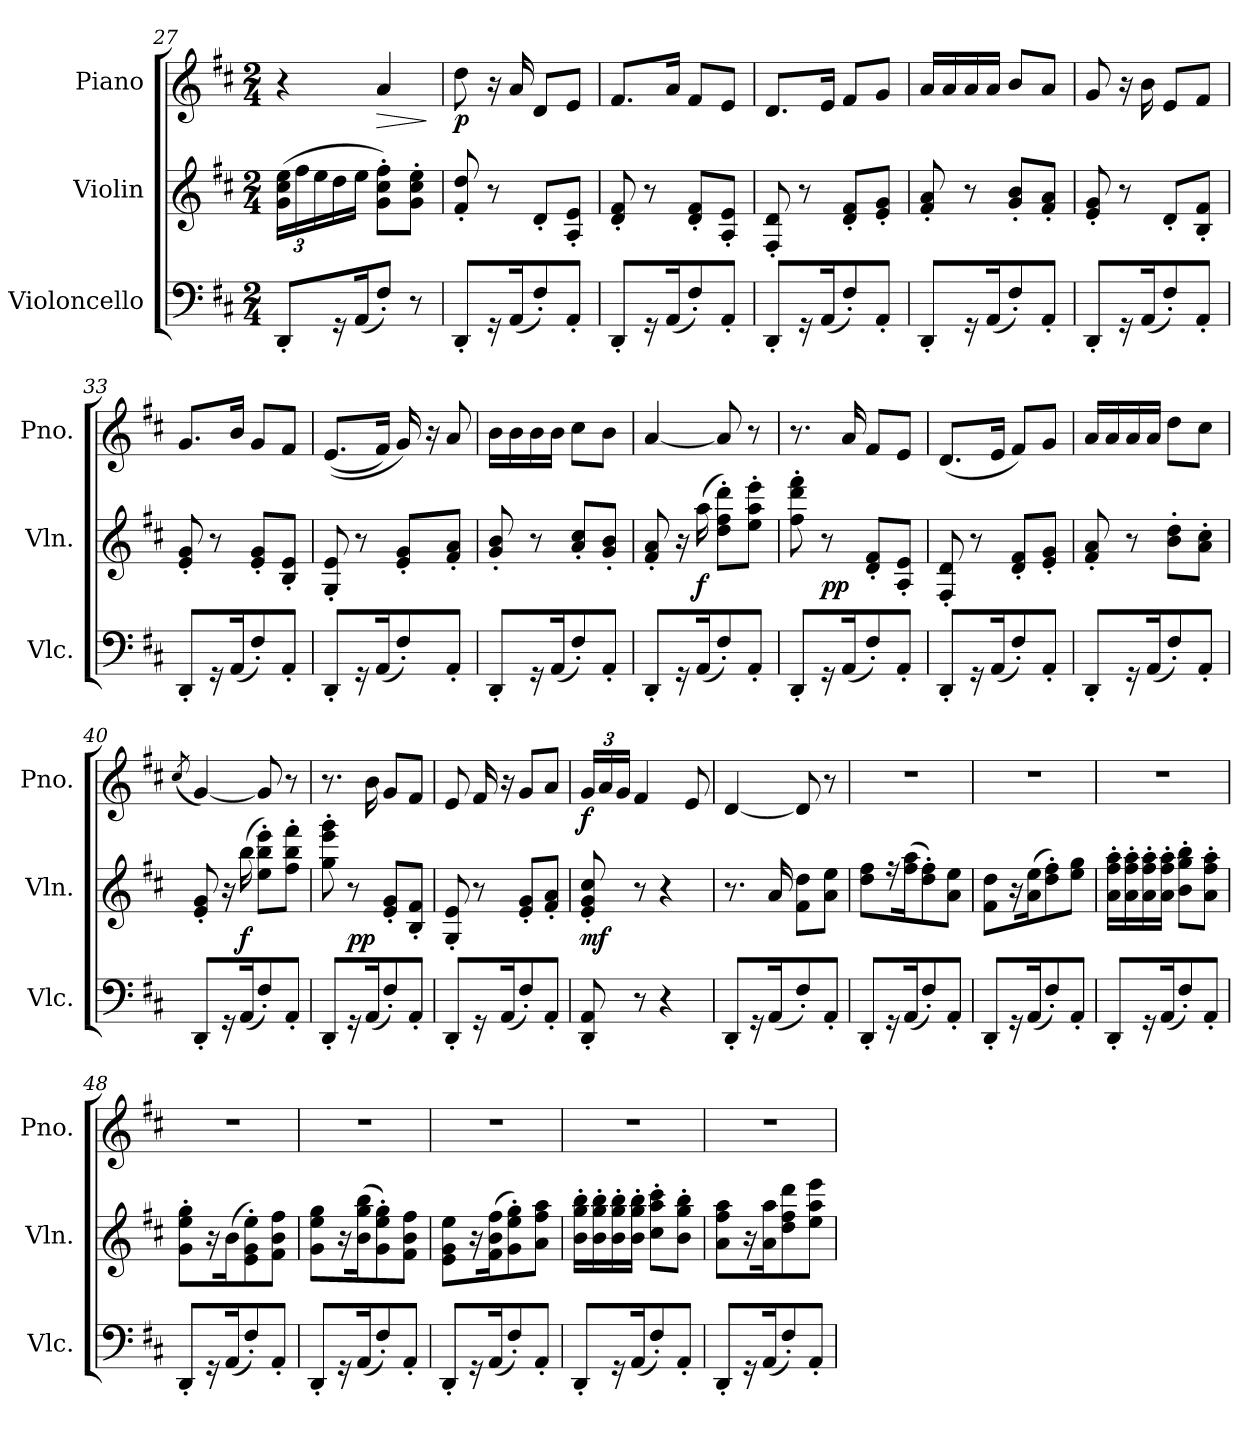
**kern	**kern	**dynam	**kern	**dynam
*part3	*part2	*part2	*part1	*part1
*staff3	*staff2	*staff2	*staff1	*staff1
*I"Violoncello	*I"Violin	*	*I"Piano	*
*I'Vlc.	*I'Vln.	*	*I'Pno.	*
!!LO:LB:g=z
*clefF4	*clefG2	*	*clefG2	*
*k[f#c#]	*k[f#c#]	*	*k[f#c#]	*
*M2/4	*M2/4	*	*M2/4	*
*	*Xbrackettup	*	*	*
=27	=27	=27	=27	=27
8DD'/L	(24g\ 24cc#\ 24ee\LL	.	4r	.
.	24ff#\	.	.	.
.	24ee\	.	.	.
16r	16dd\	.	.	.
(16AA/K	16ee\JJ	.	.	.
!	!	!	!	!LO:HP:b
8F#'/J)	8g\' 8cc#\' 8ff#\'L)	.	4a/	>
8r	8g\' 8cc#\' 8ee\'J	.	.	.
.	.	.	.	]
=28	=28	=28	=28	=28
!	!	!	!	!LO:DY:b
8DD'/L	8f#/' 8dd/'	.	8dd\	p
16r	8r	.	16r	.
(16AA/K	.	.	16a/	.
8F#'/)	8d'/L	.	8d/L	.
8AA'/J	8A/' 8e/'J	.	8e/J	.
=29	=29	=29	=29	=29
8DD'/L	8d/' 8f#/'	.	8.f#/L	.
16r	8r	.	.	.
(16AA/K	.	.	16a/Jk	.
8F#'/)	8d/' 8f#/'L	.	8f#/L	.
8AA'/J	8A/' 8e/'J	.	8e/J	.
=30	=30	=30	=30	=30
8DD'/L	8F#/' 8d/'	.	8.d/L	.
16r	8r	.	.	.
(16AA/K	.	.	16e/Jk	.
8F#'/)	8d/' 8f#/'L	.	8f#/L	.
8AA'/J	8e/' 8g/'J	.	8g/J	.
=31	=31	=31	=31	=31
8DD'/L	8f#/' 8a/'	.	16a/LL	.
.	.	.	16a/	.
16r	8r	.	16a/	.
(16AA/K	.	.	16a/JJ	.
8F#'/)	8g/' 8b/'L	.	8b/L	.
8AA'/J	8f#/' 8a/'J	.	8a/J	.
=32	=32	=32	=32	=32
8DD'/L	8e/' 8g/'	.	8g/	.
16r	8r	.	16r	.
(16AA/K	.	.	16b\	.
8F#'/)	8d'/L	.	8e/L	.
8AA'/J	8B/' 8f#/'J	.	8f#/J	.
!!LO:LB:g=z
=33	=33	=33	=33	=33
8DD'/L	8e/' 8g/'	.	8.g/L	.
16r	8r	.	.	.
(16AA/K	.	.	16b/Jk	.
8F#'/)	8e/' 8g/'L	.	8g/L	.
8AA'/J	8B/' 8e/'J	.	8f#/J	.
=34	=34	=34	=34	=34
8DD'/L	8G/' 8e/'	.	((8.e/L	.
16r	8r	.	.	.
(16AA/K	.	.	16f#/Jk)	.
8F#'/)	8e/' 8g/'L	.	16g/)	.
.	.	.	16r	.
8AA'/J	8f#/' 8a/'J	.	8a/	.
=35	=35	=35	=35	=35
8DD'/L	8g/' 8b/'	.	16b\LL	.
.	.	.	16b\	.
16r	8r	.	16b\	.
(16AA/K	.	.	16b\JJ	.
8F#'/)	8a/' 8cc#/'L	.	8cc#\L	.
8AA'/J	8g/' 8b/'J	.	8b\J	.
=36	=36	=36	=36	=36
8DD'/L	8f#/' 8a/'	.	[4a/	.
16r	16r	.	.	.
!	!	!LO:DY:b	!	!
(16AA/K	(16aa\	f	.	.
8F#'/)	8dd\' 8ff#\' 8ddd\'L)	.	8a/]	.
8AA'/J	8ee\' 8aa\' 8eee\'J	.	8r	.
=37	=37	=37	=37	=37
8DD'/L	8ff#\' 8ddd\' 8fff#\'	.	8.r	.
!	!	!LO:DY:b	!	!
16r	8r	pp	.	.
(16AA/K	.	.	16a/	.
8F#'/)	8d/' 8f#/'L	.	8f#/L	.
8AA'/J	8A/' 8e/'J	.	8e/J	.
=38	=38	=38	=38	=38
8DD'/L	8F#/' 8d/'	.	(8.d/L	.
16r	8r	.	.	.
(16AA/K	.	.	16e/Jk	.
8F#'/)	8d/' 8f#/'L	.	8f#/L)	.
8AA'/J	8e/' 8g/'J	.	8g/J	.
!!LO:PB:g=z
=39	=39	=39	=39	=39
8DD'/L	8f#/' 8a/'	.	16a/LL	.
.	.	.	16a/	.
16r	8r	.	16a/	.
(16AA/K	.	.	16a/JJ	.
8F#'/)	8b\' 8dd\'L	.	8dd\L	.
8AA'/J	8a\' 8cc#\'J	.	8cc#\J	.
=40	=40	=40	=40	=40
.	.	.	(8qcc#/	.
8DD'/L	8e/' 8g/'	.	[4g/)	.
16r	16r	.	.	.
!	!	!LO:DY:b	!	!
(16AA/K	(16bb\	f	.	.
8F#'/)	8ee\' 8bb\' 8eee\'L)	.	8g/]	.
8AA'/J	8ff#\' 8bb\' 8fff#\'J	.	8r	.
=41	=41	=41	=41	=41
8DD'/L	8gg\' 8eee\' 8ggg\'	.	8.r	.
!	!	!LO:DY:b	!	!
16r	8r	pp	.	.
(16AA/K	.	.	16b\	.
8F#'/)	8e/' 8g/'L	.	8g/L	.
8AA'/J	8B/' 8f#/'J	.	8f#/J	.
=42	=42	=42	=42	=42
8DD'/L	8G/' 8e/'	.	8e/	.
16r	8r	.	16f#/	.
(16AA/K	.	.	16r	.
8F#'/)	8e/' 8g/'L	.	8g/L	.
8AA'/J	8f#/' 8a/'J	.	8a/J	.
=43	=43	=43	=43	=43
*	*	*	*Xbrackettup	*
!	!	!LO:DY:b	!	!LO:DY:b
8DD/' 8AA/'	8e/' 8g/' 8cc#/'	mf	24g/LL	f
.	.	.	24a/	.
.	.	.	24g/JJ	.
8r	8r	.	4f#/	.
4r	4r	.	.	.
.	.	.	8e/	.
=44	=44	=44	=44	=44
8DD'/L	8.r	.	[4d/	.
16r	.	.	.	.
(16AA/K	16a/	.	.	.
8F#'/)	8f#\ 8dd\L	.	8d/]	.
8AA'/J	8a\ 8ee\J	.	8r	.
!!LO:LB:g=z
=45	=45	=45	=45	=45
8DD'/L	8dd\ 8ff#\L	.	2r	.
16r	16r	.	.	.
(16AA/K	(16ff#\ 16aa\K	.	.	.
8F#'/)	8dd\' 8ff#\')	.	.	.
8AA'/J	8a\ 8ee\J	.	.	.
=46	=46	=46	=46	=46
8DD'/L	8f#\ 8dd\L	.	2r	.
16r	16r	.	.	.
(16AA/K	(16a\ 16ee\K	.	.	.
8F#'/)	8dd\' 8ff#\')	.	.	.
8AA'/J	8ee\ 8gg\J	.	.	.
=47	=47	=47	=47	=47
8DD'/L	16a\' 16ff#\' 16aa\'LL	.	2r	.
.	16a\' 16ff#\' 16aa\'	.	.	.
16r	16a\' 16ff#\' 16aa\'	.	.	.
(16AA/K	16a\' 16ff#\' 16aa\'JJ	.	.	.
8F#'/)	8b\' 8gg\' 8bb\'L	.	.	.
8AA'/J	8a\' 8ff#\' 8aa\'J	.	.	.
=48	=48	=48	=48	=48
8DD'/L	8g\' 8ee\' 8gg\'L	.	2r	.
16r	16r	.	.	.
(16AA/K	(16b\K	.	.	.
8F#'/)	8e\' 8g\' 8ee\')	.	.	.
8AA'/J	8f#\ 8b\ 8ff#\J	.	.	.
=49	=49	=49	=49	=49
8DD'/L	8g\ 8ee\ 8gg\L	.	2r	.
16r	16r	.	.	.
(16AA/K	(16b\ 16gg\ 16bb\K	.	.	.
8F#'/)	8g\' 8ee\' 8gg\')	.	.	.
8AA'/J	8f#\ 8b\ 8ff#\J	.	.	.
=50	=50	=50	=50	=50
8DD'/L	8e\ 8g\ 8ee\L	.	2r	.
16r	16r	.	.	.
(16AA/K	(16f#\ 16b\ 16ff#\K	.	.	.
8F#'/)	8g\' 8ee\' 8gg\')	.	.	.
8AA'/J	8a\ 8ff#\ 8aa\J	.	.	.
!!LO:LB:g=z
=51	=51	=51	=51	=51
8DD'/L	16b\' 16gg\' 16bb\'LL	.	2r	.
.	16b\' 16gg\' 16bb\'	.	.	.
16r	16b\' 16gg\' 16bb\'	.	.	.
(16AA/K	16b\' 16gg\' 16bb\'JJ	.	.	.
8F#'/)	8cc#\' 8aa\' 8ccc#\'L	.	.	.
8AA'/J	8b\' 8gg\' 8bb\'J	.	.	.
=52	=52	=52	=52	=52
8DD'/L	8a\ 8ff#\ 8aa\L	.	2r	.
16r	16r	.	.	.
(16AA/K	16a\ 16aa\K	.	.	.
8F#'/)	8dd\ 8ff#\ 8ddd\	.	.	.
8AA'/J	8ee\ 8aa\ 8eee\J	.	.	.
=	=	=	=	=
*-	*-	*-	*-	*-
